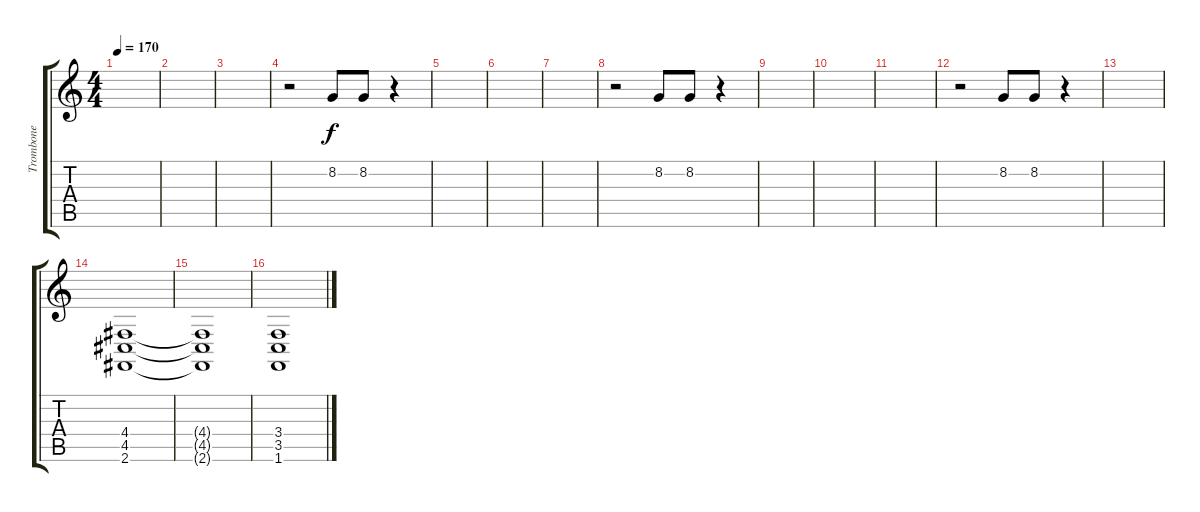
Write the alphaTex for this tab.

\track ("Trombone" "Trombone") {instrument trombone}
\staff {score tabs}
\tuning (E4 B3 G3 D3 A2 E2) {hide}
\ts (4 4)
\tempo 170
\clef g2
\ks c
|
|
|
r.2 8.2.8 8.2.8 r.4 |
|
|
|
r.2 8.2.8 8.2.8 r.4 |
|
|
|
r.2 8.2.8 8.2.8 r.4 |
|
(4.4 4.5 2.6).1{dy f} |
(4.4{t} 4.5{t} 2.6{t}).1 |
(3.4 3.5 1.6).1
